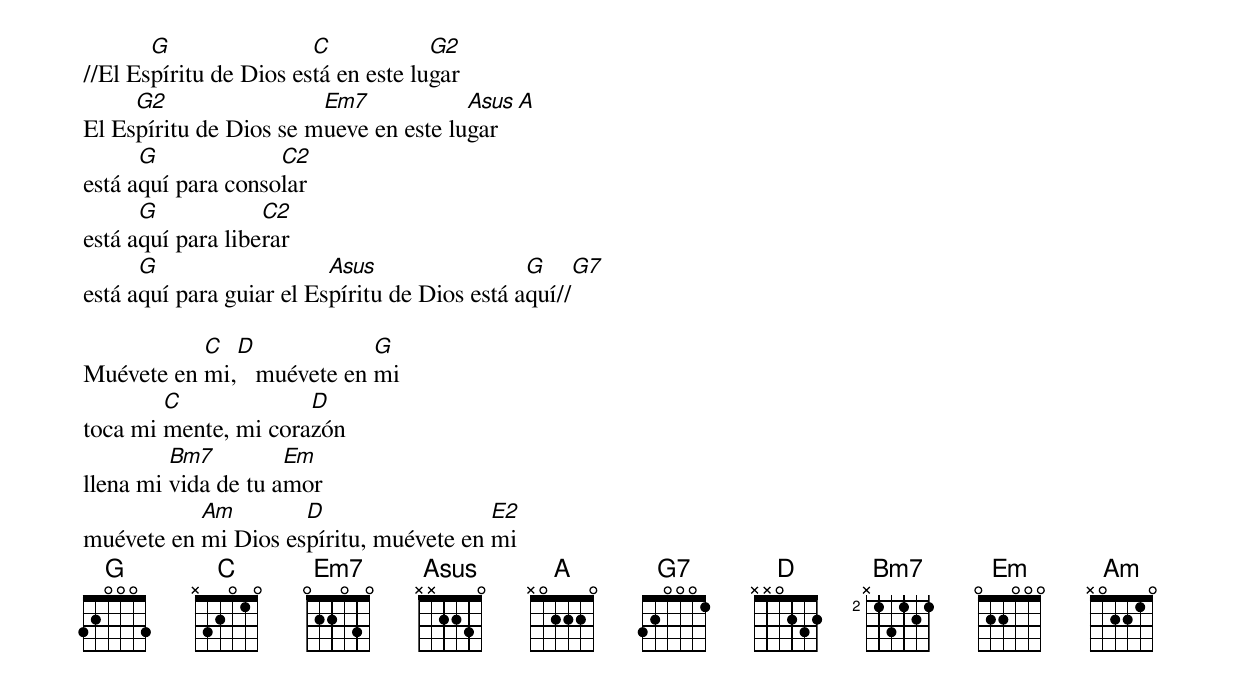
       G                C            G2
//El Espíritu de Dios está en este lugar
     G2                 Em7            Asus A
El Espíritu de Dios se mueve en este lugar
      G             C2
está aquí para consolar
      G            C2
está aquí para liberar
      G                   Asus                 G     G7
está aquí para guiar el Espíritu de Dios está aquí//

           C  D             G
Muévete en mi,   muévete en mi
        C             D
toca mi mente, mi corazón
         Bm7         Em
llena mi vida de tu amor
           Am        D                  E2
muévete en mi Dios espíritu, muévete en mi
